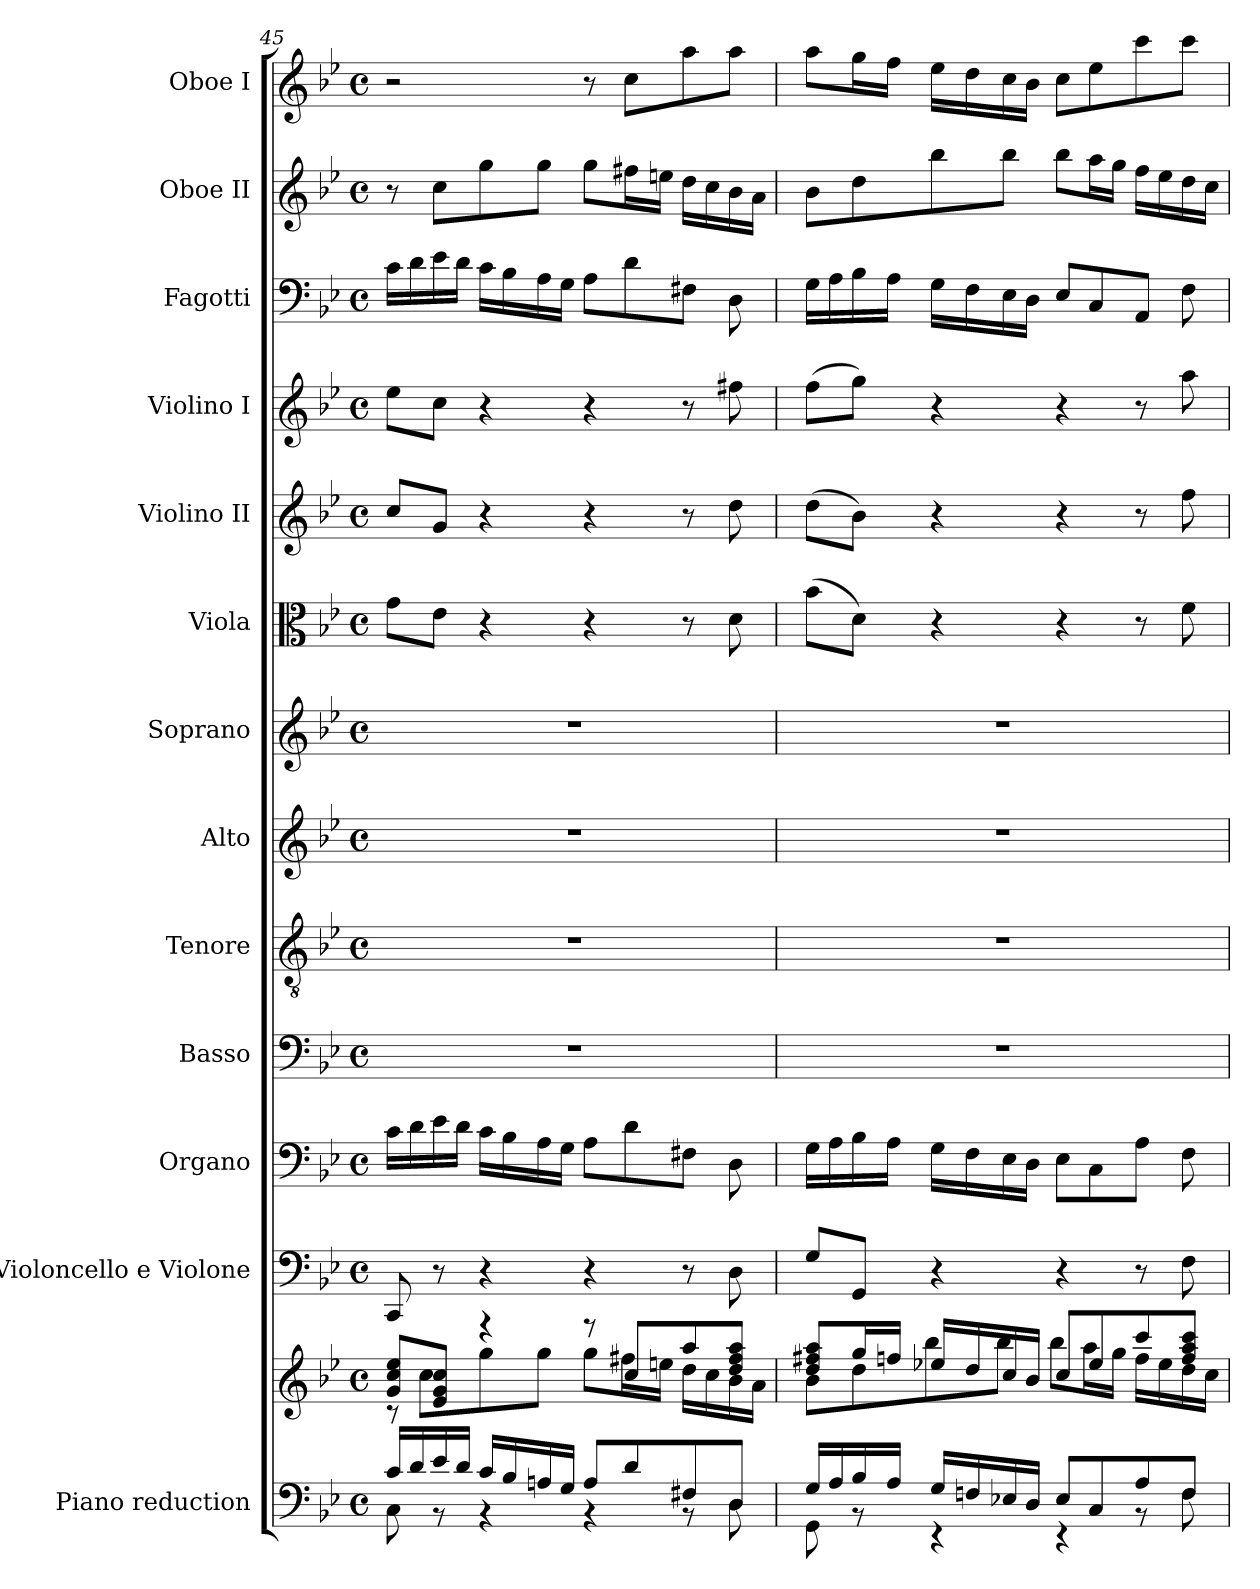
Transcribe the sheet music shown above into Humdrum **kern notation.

**kern	**kern	**kern	**kern	**kern	**kern	**kern	**kern	**kern	**kern	**kern	**kern	**kern	**kern
*part13	*part13	*part12	*part11	*part10	*part9	*part8	*part7	*part6	*part5	*part4	*part3	*part2	*part1
*staff14	*staff13	*staff12	*staff11	*staff10	*staff9	*staff8	*staff7	*staff6	*staff5	*staff4	*staff3	*staff2	*staff1
*I"Piano reduction	*	*I"Violoncello  e Violone	*I"Organo	*I"Basso	*I"Tenore	*I"Alto	*I"Soprano	*I"Viola	*I"Violino II	*I"Violino I	*I"Fagotti	*I"Oboe II	*I"Oboe I
*I'Pno	*	*	*	*	*	*	*	*	*	*	*	*I'Ob	*I'Ob
*clefF4	*clefG2	*clefF4	*clefF4	*clefF4	*clefGv2	*clefG2	*clefG2	*clefC3	*clefG2	*clefG2	*clefF4	*clefG2	*clefG2
*k[b-e-]	*k[b-e-]	*k[b-e-]	*k[b-e-]	*k[b-e-]	*k[b-e-]	*k[b-e-]	*k[b-e-]	*k[b-e-]	*k[b-e-]	*k[b-e-]	*k[b-e-]	*k[b-e-]	*k[b-e-]
*M4/4	*M4/4	*M4/4	*M4/4	*M4/4	*M4/4	*M4/4	*M4/4	*M4/4	*M4/4	*M4/4	*M4/4	*M4/4	*M4/4
*met(c)	*met(c)	*met(c)	*met(c)	*met(c)	*met(c)	*met(c)	*met(c)	*met(c)	*met(c)	*met(c)	*met(c)	*met(c)	*met(c)
=45	=45	=45	=45	=45	=45	=45	=45	=45	=45	=45	=45	=45	=45
*^	*^	*	*	*	*	*	*	*	*	*	*	*	*
16c/LL	8C\	8g/ 8cc/ 8ee-/L	8r	8CC/	16c\LL	1r	1r	1r	1r	8g\L	8cc/L	8ee-\L	16c\LL	8r	2r
16d/	.	.	.	.	16d\	.	.	.	.	.	.	.	16d\	.	.
16e-/	8r	8e-/ 8g/ 8cc/J	8cc\L	8r	16e-\	.	.	.	.	8e-\J	8g/J	8cc\J	16e-\	8cc\L	.
16d/JJ	.	.	.	.	16d\JJ	.	.	.	.	.	.	.	16d\JJ	.	.
16c/LL	4r	4r	8gg\	4r	16c\LL	.	.	.	.	4r	4r	4r	16c\LL	8gg\	.
16B-/	.	.	.	.	16B-\	.	.	.	.	.	.	.	16B-\	.	.
16An/	.	.	8gg\J	.	16A\	.	.	.	.	.	.	.	16A\	8gg\J	.
16G/JJ	.	.	.	.	16G\JJ	.	.	.	.	.	.	.	16G\JJ	.	.
8A/L	4r	8r	8gg\L	4r	8A\L	.	.	.	.	4r	4r	4r	8A\L	8gg\L	8r
8d/	.	8cc/L	16ff#X\L	.	8d\	.	.	.	.	.	.	.	8d\	16ff#X\L	8cc\L
.	.	.	16een\JJ	.	.	.	.	.	.	.	.	.	.	16een\JJ	.
8F#X/	8r	8aa/	16dd\LL	8r	8F#X\J	.	.	.	.	8r	8r	8r	8F#X\J	16dd\LL	8aa\
.	.	.	16cc\	.	.	.	.	.	.	.	.	.	.	16cc\	.
8D/J	8D\	8dd/ 8ff#/ 8aa/J	16b-\	8D\	8D\	.	.	.	.	8d\	8dd\	8ff#X\	8D\	16b-\	8aa\J
.	.	.	16a\JJ	.	.	.	.	.	.	.	.	.	.	16a\JJ	.
=46	=46	=46	=46	=46	=46	=46	=46	=46	=46	=46	=46	=46	=46	=46	=46
16G/LL	8GG\	8dd/ 8ff#X/ 8aa/L	8b-\L	8G/L	16G\LL	1r	1r	1r	1r	(8b-\L	(8dd\L	(8ff\L	16G\LL	8b-\L	8aa\L
16A/	.	.	.	.	16A\	.	.	.	.	.	.	.	16A\	.	.
16B-/	8r	16gg/L	8dd\	8GG/J	16B-\	.	.	.	.	8d\J)	8b-\J)	8gg\J)	16B-\	8dd\	16gg\L
16A/JJ	.	16ffn/JJ	.	.	16A\JJ	.	.	.	.	.	.	.	16A\JJ	.	16ff\JJ
16G/LL	4r	16ee-X/LL	8bb-\	4r	16G\LL	.	.	.	.	4r	4r	4r	16G\LL	8bb-\	16ee-\LL
16Fn/	.	16dd/	.	.	16F\	.	.	.	.	.	.	.	16F\	.	16dd\
16E-X/	.	16cc/	8bb-\J	.	16E-\	.	.	.	.	.	.	.	16E-\	8bb-\J	16cc\
16D/JJ	.	16b-/JJ	.	.	16D\JJ	.	.	.	.	.	.	.	16D\JJ	.	16b-\JJ
8E-/L	4r	8cc/L	8bb-\L	4r	8E-\L	.	.	.	.	4r	4r	4r	8E-/L	8bb-\L	8cc\L
8C/	.	8ee-/	16aa\L	.	8C\	.	.	.	.	.	.	.	8C/	16aa\L	8ee-\
.	.	.	16gg\JJ	.	.	.	.	.	.	.	.	.	.	16gg\JJ	.
8A/	8r	8ccc/	16ff\LL	8r	8A\J	.	.	.	.	8r	8r	8r	8AA/J	16ff\LL	8ccc\
.	.	.	16ee-\	.	.	.	.	.	.	.	.	.	.	16ee-\	.
8F/J	8F\	8ff/ 8aa/ 8ccc/J	16dd\	8F\	8F\	.	.	.	.	8f\	8ff\	8aa\	8F\	16dd\	8ccc\J
.	.	.	16cc\JJ	.	.	.	.	.	.	.	.	.	.	16cc\JJ	.
*v	*v	*	*	*	*	*	*	*	*	*	*	*	*	*	*
*	*v	*v	*	*	*	*	*	*	*	*	*	*	*	*
=	=	=	=	=	=	=	=	=	=	=	=	=	=
*-	*-	*-	*-	*-	*-	*-	*-	*-	*-	*-	*-	*-	*-
